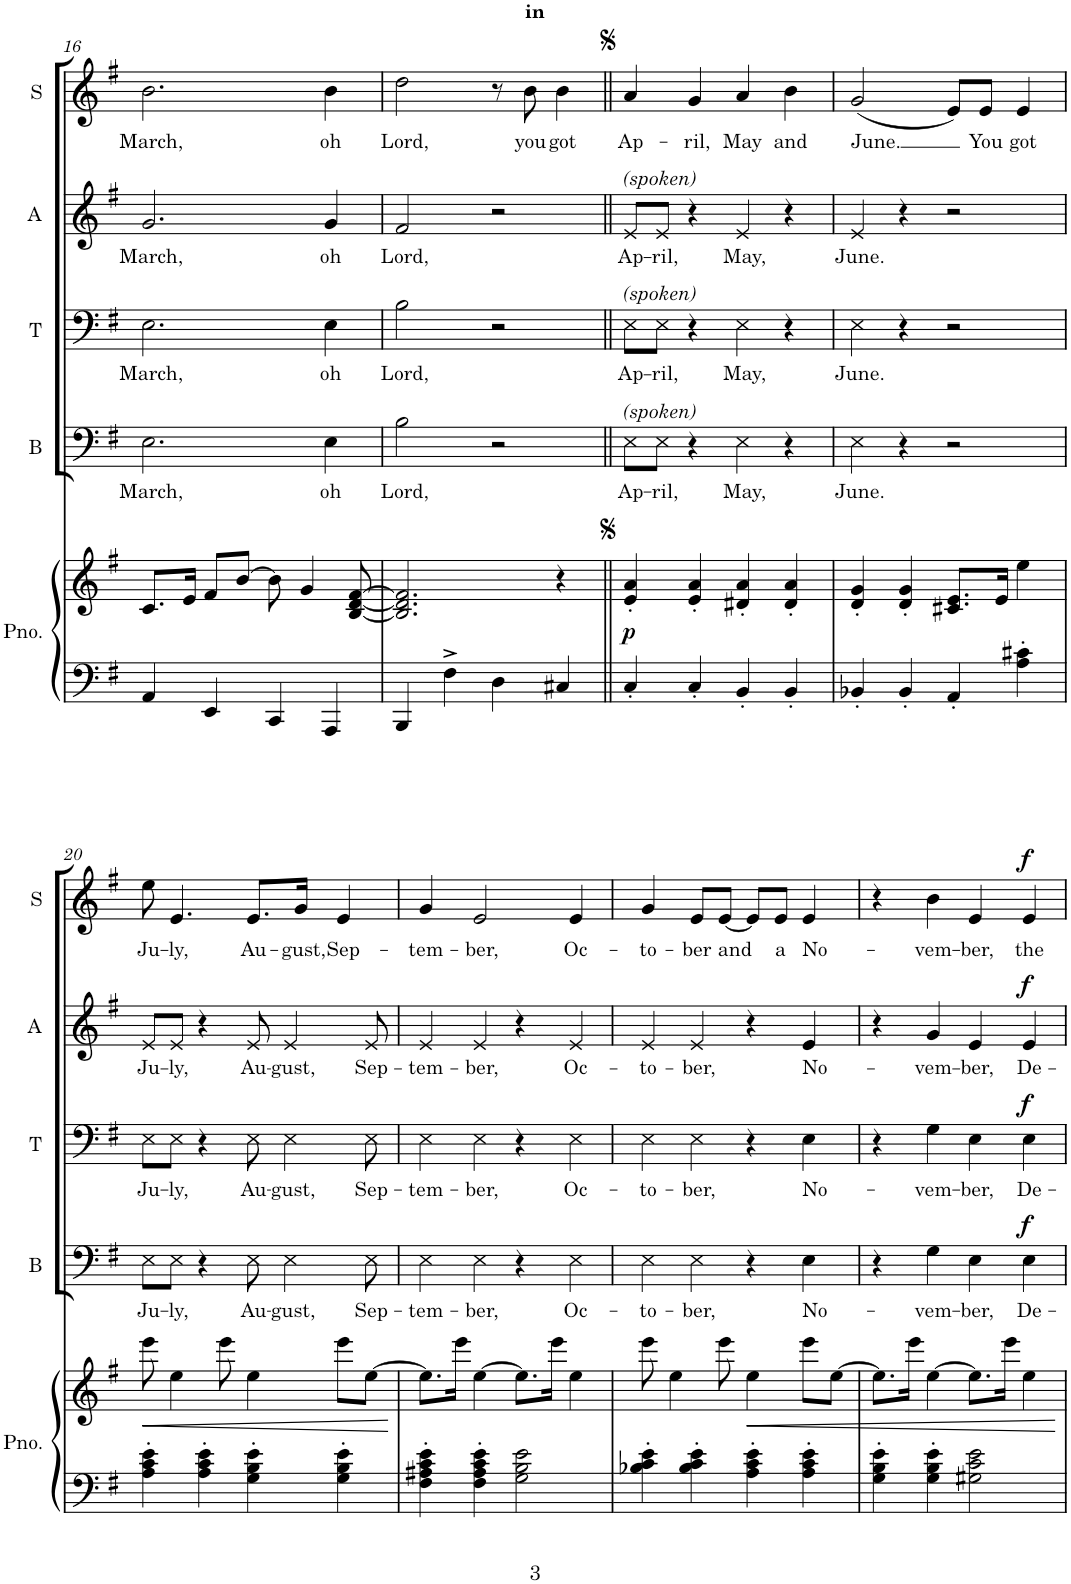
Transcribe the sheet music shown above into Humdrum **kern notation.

**kern	**kern	**dynam	**kern	**text	**dynam	**kern	**text	**dynam	**kern	**text	**dynam	**kern	**text	**dynam
*part5	*part5	*part5	*part4	*part4	*part4	*part3	*part3	*part3	*part2	*part2	*part2	*part1	*part1	*part1
*staff6	*staff5	*staff5/6	*staff4	*staff4	*staff4	*staff3	*staff3	*staff3	*staff2	*staff2	*staff2	*staff1	*staff1	*staff1
*I"Piano	*	*	*I"Bass	*	*	*I"Tenor	*	*	*I"Alto	*	*	*I"Soprano	*	*
*I'Pno.	*	*	*I'B	*	*	*I'T	*	*	*I'A	*	*	*I'S	*	*
!!LO:PB:g=z
*clefF4	*clefG2	*	*clefF4	*	*	*clefF4	*	*	*clefG2	*	*	*clefG2	*	*
*k[f#]	*k[f#]	*	*k[f#]	*	*	*k[f#]	*	*	*k[f#]	*	*	*k[f#]	*	*
*M2/2	*M2/2	*	*M2/2	*	*	*M2/2	*	*	*M2/2	*	*	*M2/2	*	*
*met(c|)	*met(c|)	*	*met(c|)	*	*	*met(c|)	*	*	*met(c|)	*	*	*met(c|)	*	*
=16	=16	=16	=16	=16	=16	=16	=16	=16	=16	=16	=16	=16	=16	=16
!	!	!	!	!LO:LY:b	!	!	!LO:LY:b	!	!	!LO:LY:b	!	!	!LO:LY:b	!
4AA/	8.c/L	.	2.E\	March,	.	2.E\	March,	.	2.g/	March,	.	2.b\	March,	.
.	16e/Jk	.	.	.	.	.	.	.	.	.	.	.	.	.
4EE/	8f#/L	.	.	.	.	.	.	.	.	.	.	.	.	.
.	[8b/J	.	.	.	.	.	.	.	.	.	.	.	.	.
4CC/	8b\]	.	.	.	.	.	.	.	.	.	.	.	.	.
.	4g/	.	.	.	.	.	.	.	.	.	.	.	.	.
!	!	!	!	!LO:LY:b	!	!	!LO:LY:b	!	!	!LO:LY:b	!	!	!LO:LY:b	!
4AAA/	.	.	4E\	oh	.	4E\	oh	.	4g/	oh	.	4b\	oh	.
.	[8B/ [8d/ [8f#/	.	.	.	.	.	.	.	.	.	.	.	.	.
=17	=17	=17	=17	=17	=17	=17	=17	=17	=17	=17	=17	=17	=17	=17
!	!	!	!	!LO:LY:b	!	!	!LO:LY:b	!	!	!LO:LY:b	!	!	!LO:LY:b	!
4BBB/	2.B/] 2.d/] 2.f#/]	.	2B\	Lord,	.	2B\	Lord,	.	2f#/	Lord,	.	2dd\	Lord,	.
4F#^\	.	.	.	.	.	.	.	.	.	.	.	.	.	.
4D\	.	.	2r	.	.	2r	.	.	2r	.	.	8r	.	.
!	!	!	!	!	!	!	!	!	!	!	!	!	!LO:LY:b	!
.	.	.	.	.	.	.	.	.	.	.	.	8b\	you	.
!	!	!	!	!	!	!	!	!	!	!	!	!	!LO:LY:b	!
4C#X/	4r	.	.	.	.	.	.	.	.	.	.	4b\	got	.
=18||	=18||	=18||	=18||	=18||	=18||	=18||	=18||	=18||	=18||	=18||	=18||	=18||	=18||	=18||
!	!	!	!	!	!	!	!	!	!LO:TX:a:i:t=(spoken)	!	!	!	!	!
!	!	!	!	!	!	!LO:TX:a:i:t=(spoken)	!	!	!	!	!	!	!	!
!	!	!	!LO:TX:a:i:t=(spoken)	!	!	!	!	!	!	!	!	!	!	!
!	!	!LO:DY:b	!	!LO:LY:b	!	!	!LO:LY:b	!	!	!LO:LY:b	!	!	!LO:LY:b	!
4C'/	4e/' 4a/'	p	8E\L	Ap-	.	8E\L	Ap-	.	8e/L	Ap-	.	4a/	Ap-	.
!	!	!	!	!LO:LY:b	!	!	!LO:LY:b	!	!	!LO:LY:b	!	!	!	!
.	.	.	8E\J	-ril,	.	8E\J	-ril,	.	8e/J	-ril,	.	.	.	.
!	!	!	!	!	!	!	!	!	!	!	!	!	!LO:LY:b	!
4C'/	4e/' 4a/'	.	4r	.	.	4r	.	.	4r	.	.	4g/	-ril,	.
!	!	!	!	!LO:LY:b	!	!	!LO:LY:b	!	!	!LO:LY:b	!	!	!LO:LY:b	!
4BB'/	4d#X/' 4a/'	.	4E\	May,	.	4E\	May,	.	4e/	May,	.	4a/	May	.
!	!	!	!	!	!	!	!	!	!	!	!	!	!LO:LY:b	!
4BB'/	4d#/' 4a/'	.	4r	.	.	4r	.	.	4r	.	.	4b\	and	.
=19	=19	=19	=19	=19	=19	=19	=19	=19	=19	=19	=19	=19	=19	=19
!	!	!	!	!LO:LY:b	!	!	!LO:LY:b	!	!	!LO:LY:b	!	!	!LO:LY:b	!
4BB-X'/	4d/' 4g/'	.	4E\	June.	.	4E\	June.	.	4e/	June.	.	(2g/	June.	.
4BB-'/	4d/' 4g/'	.	4r	.	.	4r	.	.	4r	.	.	.	.	.
4AA'/	8.c#X/ 8.e/L	.	2r	.	.	2r	.	.	2r	.	.	8e/L)	.	.
!	!	!	!	!	!	!	!	!	!	!	!	!	!LO:LY:b	!
.	.	.	.	.	.	.	.	.	.	.	.	8e/J	You	.
.	16e/Jk	.	.	.	.	.	.	.	.	.	.	.	.	.
!	!	!	!	!	!	!	!	!	!	!	!	!	!LO:LY:b	!
4A\' 4c#X\'	4ee\	.	.	.	.	.	.	.	.	.	.	4e/	got	.
!!LO:LB:g=z
=20	=20	=20	=20	=20	=20	=20	=20	=20	=20	=20	=20	=20	=20	=20
!	!	!LO:HP:b	!	!LO:LY:b	!	!	!LO:LY:b	!	!	!LO:LY:b	!	!	!LO:LY:b	!
4A\' 4c\' 4e\'	8eee\	<	8E\L	Ju-	.	8E\L	Ju-	.	8e/L	Ju-	.	8ee\	Ju-	.
!	!	!	!	!LO:LY:b	!	!	!LO:LY:b	!	!	!LO:LY:b	!	!	!LO:LY:b	!
.	4ee\	.	8E\J	-ly,	.	8E\J	-ly,	.	8e/J	-ly,	.	4.e/	-ly,	.
4A\' 4c\' 4e\'	.	.	4r	.	.	4r	.	.	4r	.	.	.	.	.
.	8eee\	.	.	.	.	.	.	.	.	.	.	.	.	.
!	!	!	!	!LO:LY:b	!	!	!LO:LY:b	!	!	!LO:LY:b	!	!	!LO:LY:b	!
4G\' 4B\' 4e\'	4ee\	.	8E\	Au-	.	8E\	Au-	.	8e/	Au-	.	8.e/L	Au-	.
!	!	!	!	!LO:LY:b	!	!	!LO:LY:b	!	!	!LO:LY:b	!	!	!	!
.	.	.	4E\	-gust,	.	4E\	-gust,	.	4e/	-gust,	.	.	.	.
!	!	!	!	!	!	!	!	!	!	!	!	!	!LO:LY:b	!
.	.	.	.	.	.	.	.	.	.	.	.	16g/Jk	-gust,	.
!	!	!	!	!	!	!	!	!	!	!	!	!	!LO:LY:b	!
4G\' 4B\' 4e\'	8eee\L	.	.	.	.	.	.	.	.	.	.	4e/	Sep-	.
!	!	!	!	!LO:LY:b	!	!	!LO:LY:b	!	!	!LO:LY:b	!	!	!	!
.	[8ee\J	.	8E\	Sep-	.	8E\	Sep-	.	8e/	Sep-	.	.	.	.
.	.	[	.	.	.	.	.	.	.	.	.	.	.	.
=21	=21	=21	=21	=21	=21	=21	=21	=21	=21	=21	=21	=21	=21	=21
!	!	!	!	!LO:LY:b	!	!	!LO:LY:b	!	!	!LO:LY:b	!	!	!LO:LY:b	!
4F#\' 4A#X\' 4c\' 4e\'	8.ee\L]	.	4E\	-tem-	.	4E\	-tem-	.	4e/	-tem-	.	4g/	-tem-	.
.	16eee\Jk	.	.	.	.	.	.	.	.	.	.	.	.	.
!	!	!	!	!LO:LY:b	!	!	!LO:LY:b	!	!	!LO:LY:b	!	!	!LO:LY:b	!
4F#\' 4A#\' 4c\' 4e\'	[4ee\	.	4E\	-ber,	.	4E\	-ber,	.	4e/	-ber,	.	2e/	-ber,	.
2G\ 2B\ 2e\	8.ee\L]	.	4r	.	.	4r	.	.	4r	.	.	.	.	.
.	16eee\Jk	.	.	.	.	.	.	.	.	.	.	.	.	.
!	!	!	!	!LO:LY:b	!	!	!LO:LY:b	!	!	!LO:LY:b	!	!	!LO:LY:b	!
.	4ee\	.	4E\	Oc-	.	4E\	Oc-	.	4e/	Oc-	.	4e/	Oc-	.
=22	=22	=22	=22	=22	=22	=22	=22	=22	=22	=22	=22	=22	=22	=22
!	!	!	!	!LO:LY:b	!	!	!LO:LY:b	!	!	!LO:LY:b	!	!	!LO:LY:b	!
4B-X\' 4c\' 4e\'	8eee\	.	4E\	-to-	.	4E\	-to-	.	4e/	-to-	.	4g/	-to-	.
.	4ee\	.	.	.	.	.	.	.	.	.	.	.	.	.
!	!	!	!	!LO:LY:b	!	!	!LO:LY:b	!	!	!LO:LY:b	!	!	!LO:LY:b	!
4B-\' 4c\' 4e\'	.	.	4E\	-ber,	.	4E\	-ber,	.	4e/	-ber,	.	8e/L	-ber	.
!	!	!	!	!	!	!	!	!	!	!	!	!	!LO:LY:b	!
.	8eee\	.	.	.	.	.	.	.	.	.	.	[8e/J	and	.
!	!	!LO:HP:b	!	!	!	!	!	!	!	!	!	!	!	!
4A\' 4c\' 4e\'	4ee\	<	4r	.	.	4r	.	.	4r	.	.	8e/L]	.	.
!	!	!	!	!	!	!	!	!	!	!	!	!	!LO:LY:b	!
.	.	.	.	.	.	.	.	.	.	.	.	8e/J	a	.
!	!	!	!	!LO:LY:b	!	!	!LO:LY:b	!	!	!LO:LY:b	!	!	!LO:LY:b	!
4A\' 4c\' 4e\'	8eee\L	.	4E\	No-	.	4E\	No-	.	4e/	No-	.	4e/	No-	.
.	[8ee\J	.	.	.	.	.	.	.	.	.	.	.	.	.
=23	=23	=23	=23	=23	=23	=23	=23	=23	=23	=23	=23	=23	=23	=23
4G\' 4B\' 4e\'	8.ee\L]	.	4r	.	.	4r	.	.	4r	.	.	4r	.	.
.	16eee\Jk	.	.	.	.	.	.	.	.	.	.	.	.	.
!	!	!	!	!LO:LY:b	!	!	!LO:LY:b	!	!	!LO:LY:b	!	!	!LO:LY:b	!
4G\' 4B\' 4e\'	[4ee\	.	4G\	-vem-	.	4G\	-vem-	.	4g/	-vem-	.	4b\	-vem-	.
!	!	!	!	!LO:LY:b	!	!	!LO:LY:b	!	!	!LO:LY:b	!	!	!LO:LY:b	!
2G#X\ 2c\ 2e\	8.ee\L]	.	4E\	-ber,	.	4E\	-ber,	.	4e/	-ber,	.	4e/	-ber,	.
.	16eee\Jk	.	.	.	.	.	.	.	.	.	.	.	.	.
!	!	!	!	!LO:LY:b	!LO:DY:a	!	!LO:LY:b	!LO:DY:a	!	!LO:LY:b	!LO:DY:a	!	!LO:LY:b	!LO:DY:a
.	4ee\	.	4E\	De-	f	4E\	De-	f	4e/	De-	f	4e/	the	f
.	.	[	.	.	.	.	.	.	.	.	.	.	.	.
=	=	=	=	=	=	=	=	=	=	=	=	=	=	=
*-	*-	*-	*-	*-	*-	*-	*-	*-	*-	*-	*-	*-	*-	*-
